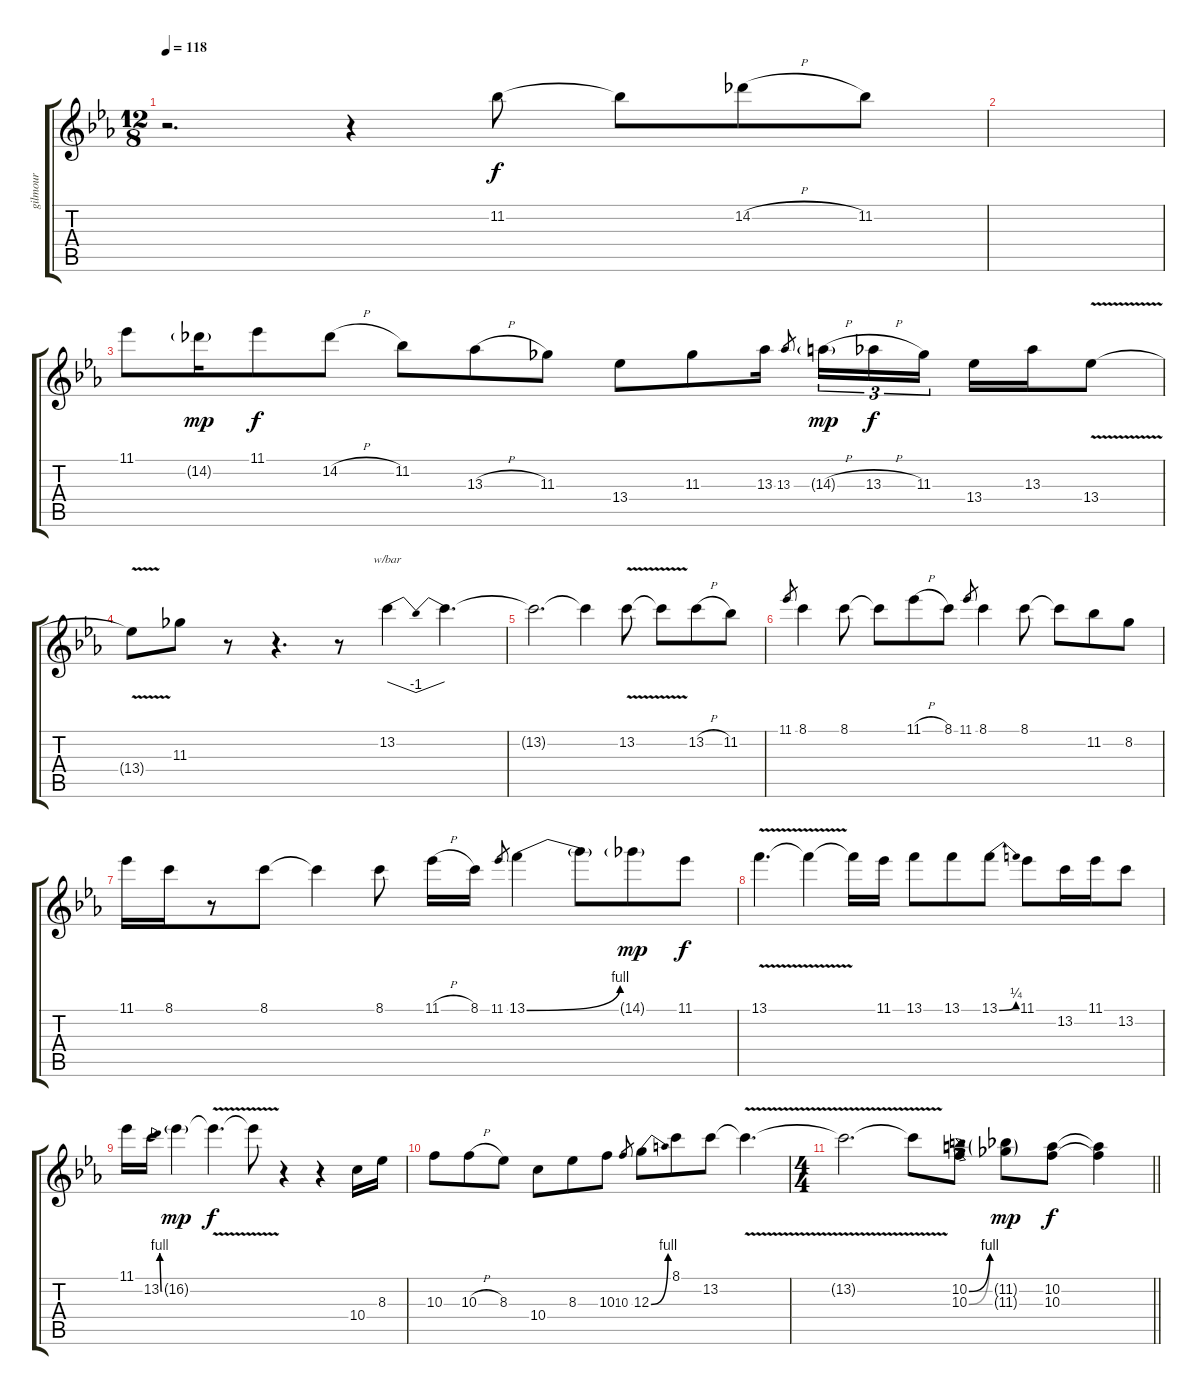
\track ("gilmour" "gilmour") {instrument distortionguitar}
\staff {score tabs}
\tuning (E4 B3 G3 D3 A2 E2) {hide}
\ts (12 8)
\tempo 118
\clef g2
\ks cminor
r.2{d dy f} r.4 11.2.8 11.2{t}.8 14.2{h}.8 11.2.8 |
|
11.1.8 14.2{g}.16{dy mp} 11.1.8{dy f} 14.2{h}.8 11.2.8 13.3{h}.8 11.3.8 13.4.8 11.3.8 13.3.16 13.3.8{gr} 14.3{h g}.16{tu (3 2) dy mp} 13.3{h}.16{tu (3 2) dy f} 11.3.16{tu (3 2) beam splitsecondary} 13.4.16 13.3.16 13.4{v}.8 |
13.4{t}.8 11.3.8 r.8 r.4{d} r.8 13.2.4{tbe (dip default 0 0 30 -4 60 0)} 13.2{t}.4{d} |
13.2{t}.2{d} 13.2{t}.4 13.2{v}.8 13.2{t}.8 13.2{h}.8 11.2.8 |
11.1.8{gr} 8.1.4 8.1.8 8.1{t}.8 11.1{h}.8 8.1.8 11.1.8{gr} 8.1.4 8.1.8 8.1{t}.8 11.2.8 8.2.8 |
11.1.16 8.1.16 r.8 8.1.8 8.1{t}.4 8.1.8 11.1{h}.16 8.1.16 11.1.8{gr} 13.1{be (bend 0 0 60 4)}.4 13.1{t}.8 14.1{g}.8{dy mp} 11.1.8{dy f} |
13.1{v}.4{d} 13.1{t}.4 13.1{t}.16 11.1.16 13.1.8 13.1.8 13.1{be (bend 0 0 60 1)}.8 11.1.8 13.2.16 11.1.16 13.2.8 |
11.1.16 13.2{be (bend 0 0 60 4)}.16 16.2{g}.4{dy mp} 16.2{v t}.4{d dy f} 16.2{v t}.8 r.4 r.4 10.4.16 8.3.16 |
10.3.8 10.3{h}.8 8.3.8 10.4.8 8.3.8 10.3.8 10.3.8{gr} 12.3{be (bend 0 0 60 4)}.8 8.1.8 13.2.8 13.2{v t}.4{d} |
\ts (4 4)
\barLineRight lightlight
13.2{v t}.2{d} 13.2{t}.8 (10.2{be (bend 0 0 60 4)} 10.3{be (bend 0 0 60 4)}).8 (11.2{g} 11.3{g}).8{dy mp} (10.2 10.3).8{dy f} (10.2{t} 10.3{t}).4
